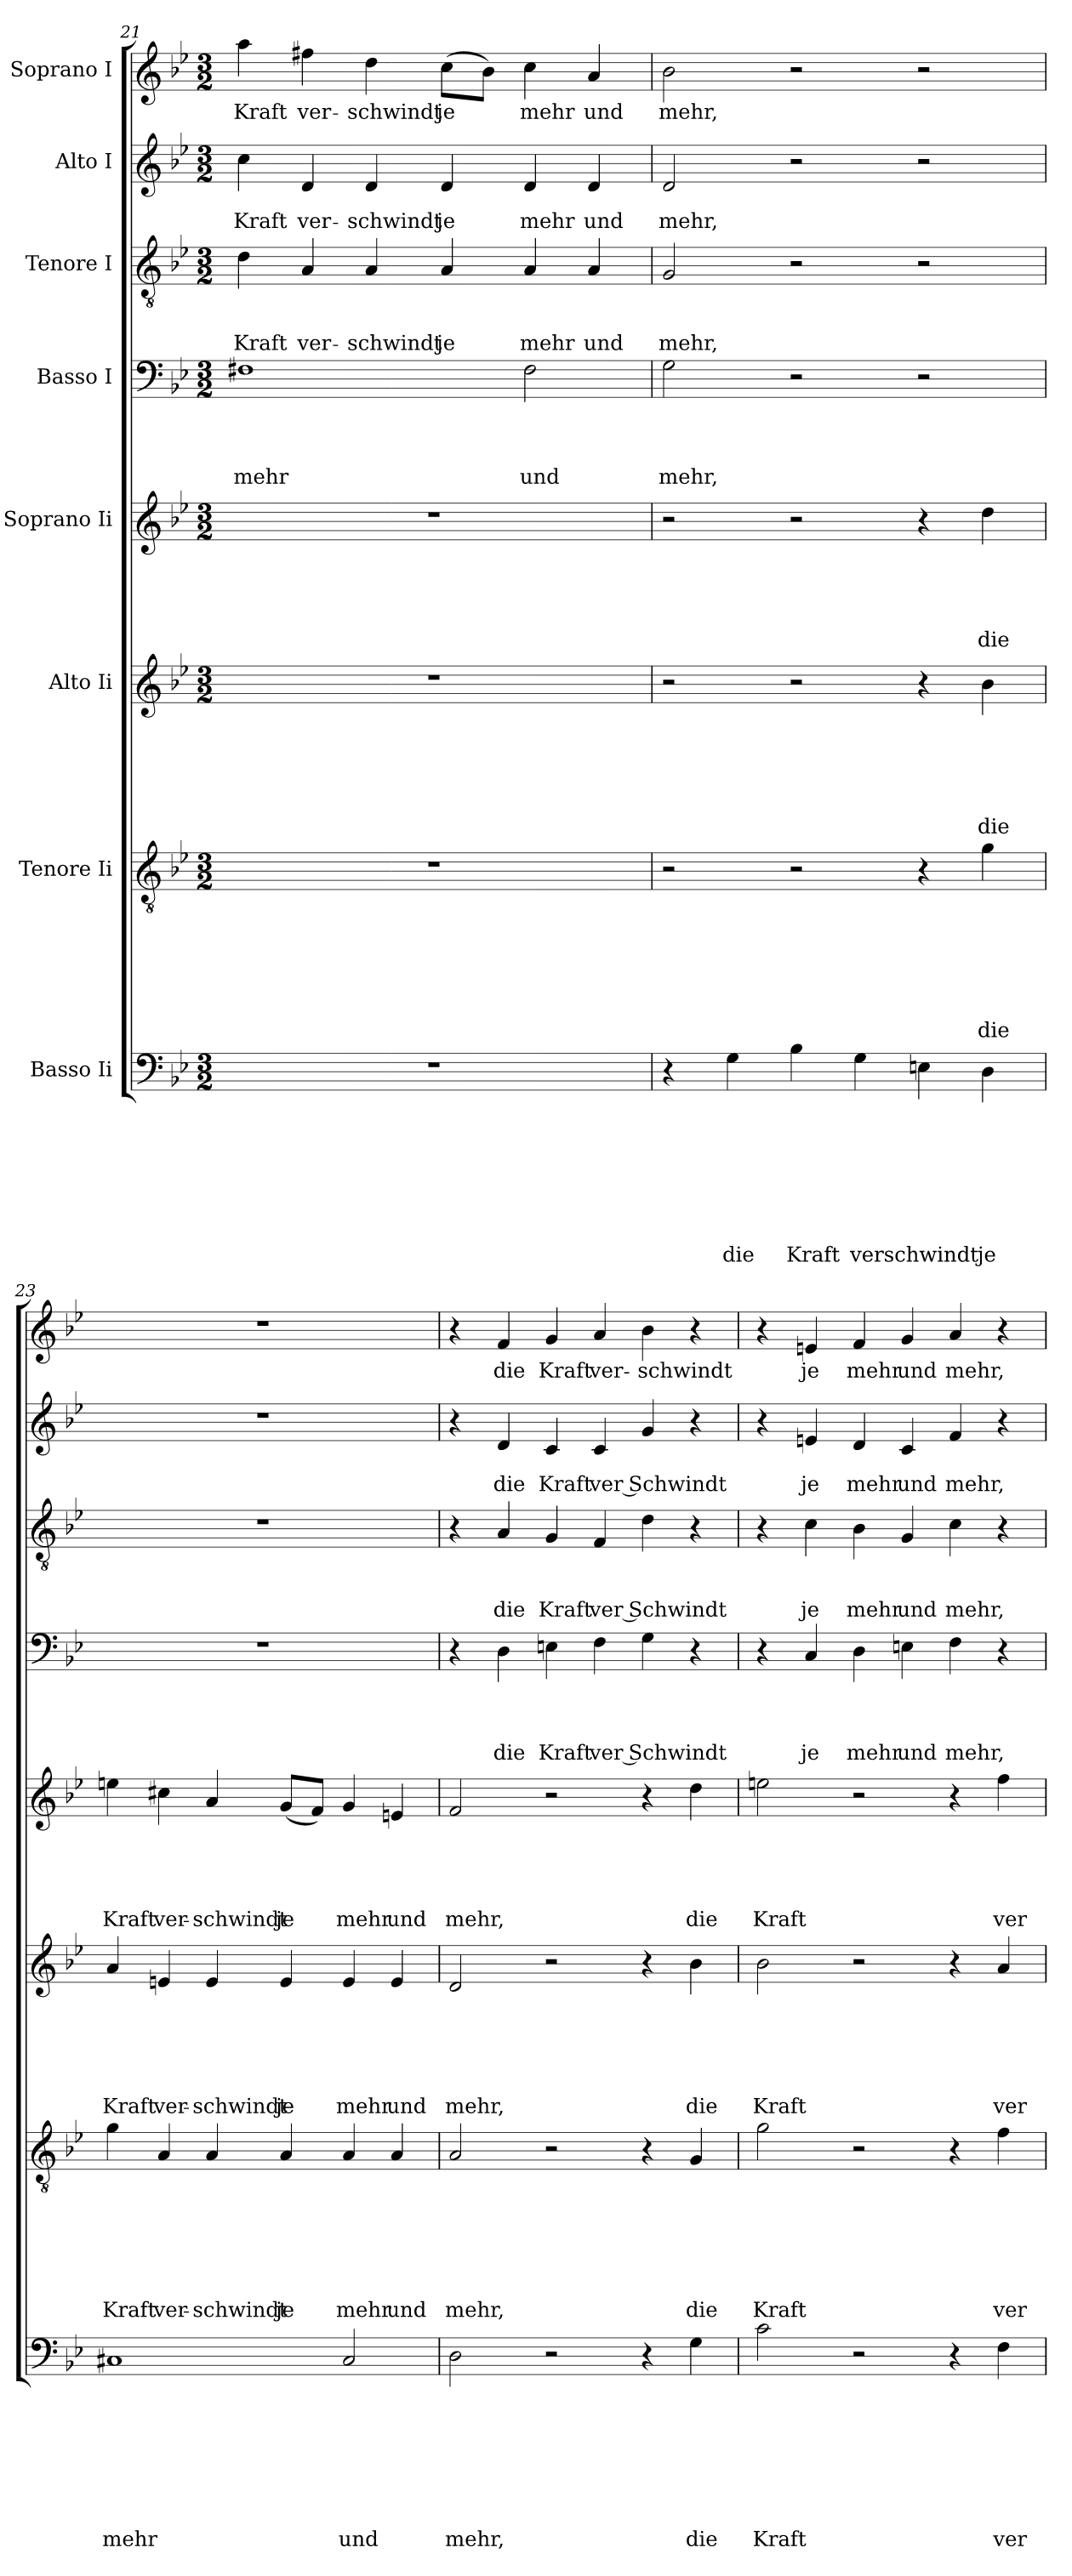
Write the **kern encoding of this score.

**kern	**text	**text	**text	**text	**text	**text	**text	**text	**kern	**text	**text	**text	**text	**text	**text	**text	**kern	**text	**text	**text	**text	**text	**text	**kern	**text	**text	**text	**text	**text	**kern	**text	**text	**text	**text	**kern	**text	**text	**text	**kern	**text	**text	**kern	**text
*part8	*part8	*part8	*part8	*part8	*part8	*part8	*part8	*part8	*part7	*part7	*part7	*part7	*part7	*part7	*part7	*part7	*part6	*part6	*part6	*part6	*part6	*part6	*part6	*part5	*part5	*part5	*part5	*part5	*part5	*part4	*part4	*part4	*part4	*part4	*part3	*part3	*part3	*part3	*part2	*part2	*part2	*part1	*part1
*staff8	*staff8	*staff8	*staff8	*staff8	*staff8	*staff8	*staff8	*staff8	*staff7	*staff7	*staff7	*staff7	*staff7	*staff7	*staff7	*staff7	*staff6	*staff6	*staff6	*staff6	*staff6	*staff6	*staff6	*staff5	*staff5	*staff5	*staff5	*staff5	*staff5	*staff4	*staff4	*staff4	*staff4	*staff4	*staff3	*staff3	*staff3	*staff3	*staff2	*staff2	*staff2	*staff1	*staff1
*I"Basso Ii	*	*	*	*	*	*	*	*	*I"Tenore Ii	*	*	*	*	*	*	*	*I"Alto Ii	*	*	*	*	*	*	*I"Soprano Ii	*	*	*	*	*	*I"Basso I	*	*	*	*	*I"Tenore I	*	*	*	*I"Alto I	*	*	*I"Soprano I	*
*clefF4	*	*	*	*	*	*	*	*	*clefGv2	*	*	*	*	*	*	*	*clefG2	*	*	*	*	*	*	*clefG2	*	*	*	*	*	*clefF4	*	*	*	*	*clefGv2	*	*	*	*clefG2	*	*	*clefG2	*
*k[b-e-]	*	*	*	*	*	*	*	*	*k[b-e-]	*	*	*	*	*	*	*	*k[b-e-]	*	*	*	*	*	*	*k[b-e-]	*	*	*	*	*	*k[b-e-]	*	*	*	*	*k[b-e-]	*	*	*	*k[b-e-]	*	*	*k[b-e-]	*
*B-:	*	*	*	*	*	*	*	*	*B-:	*	*	*	*	*	*	*	*B-:	*	*	*	*	*	*	*B-:	*	*	*	*	*	*B-:	*	*	*	*	*B-:	*	*	*	*B-:	*	*	*B-:	*
*M3/2	*	*	*	*	*	*	*	*	*M3/2	*	*	*	*	*	*	*	*M3/2	*	*	*	*	*	*	*M3/2	*	*	*	*	*	*M3/2	*	*	*	*	*M3/2	*	*	*	*M3/2	*	*	*M3/2	*
=21	=21	=21	=21	=21	=21	=21	=21	=21	=21	=21	=21	=21	=21	=21	=21	=21	=21	=21	=21	=21	=21	=21	=21	=21	=21	=21	=21	=21	=21	=21	=21	=21	=21	=21	=21	=21	=21	=21	=21	=21	=21	=21	=21
!LO:N:vis=1	!	!	!	!	!	!	!	!	!LO:N:vis=1	!	!	!	!	!	!	!	!LO:N:vis=1	!	!	!	!	!	!	!LO:N:vis=1	!	!	!	!	!	!	!	!	!	!LO:LY:b	!	!	!	!LO:LY:b	!	!	!LO:LY:b	!	!LO:LY:b
1.r	.	.	.	.	.	.	.	.	1.r	.	.	.	.	.	.	.	1.r	.	.	.	.	.	.	1.r	.	.	.	.	.	1F#X	.	.	.	mehr	4d\	.	.	Kraft	4cc\	.	Kraft	4aa\	Kraft
!	!	!	!	!	!	!	!	!	!	!	!	!	!	!	!	!	!	!	!	!	!	!	!	!	!	!	!	!	!	!	!	!	!	!	!	!	!	!LO:LY:b	!	!	!LO:LY:b	!	!LO:LY:b
.	.	.	.	.	.	.	.	.	.	.	.	.	.	.	.	.	.	.	.	.	.	.	.	.	.	.	.	.	.	.	.	.	.	.	4A/	.	.	ver-	4d/	.	ver-	4ff#X\	ver-
!	!	!	!	!	!	!	!	!	!	!	!	!	!	!	!	!	!	!	!	!	!	!	!	!	!	!	!	!	!	!	!	!	!	!	!	!	!	!LO:LY:b	!	!	!LO:LY:b	!	!LO:LY:b
.	.	.	.	.	.	.	.	.	.	.	.	.	.	.	.	.	.	.	.	.	.	.	.	.	.	.	.	.	.	.	.	.	.	.	4A/	.	.	-schwindt	4d/	.	-schwindt	4dd\	-schwindt
!	!	!	!	!	!	!	!	!	!	!	!	!	!	!	!	!	!	!	!	!	!	!	!	!	!	!	!	!	!	!	!	!	!	!	!	!	!	!LO:LY:b	!	!	!LO:LY:b	!	!LO:LY:b
.	.	.	.	.	.	.	.	.	.	.	.	.	.	.	.	.	.	.	.	.	.	.	.	.	.	.	.	.	.	.	.	.	.	.	4A/	.	.	je	4d/	.	je	(>8cc\L	je
.	.	.	.	.	.	.	.	.	.	.	.	.	.	.	.	.	.	.	.	.	.	.	.	.	.	.	.	.	.	.	.	.	.	.	.	.	.	.	.	.	.	8b-\J)	.
!	!	!	!	!	!	!	!	!	!	!	!	!	!	!	!	!	!	!	!	!	!	!	!	!	!	!	!	!	!	!	!	!	!	!LO:LY:b	!	!	!	!LO:LY:b	!	!	!LO:LY:b	!	!LO:LY:b
.	.	.	.	.	.	.	.	.	.	.	.	.	.	.	.	.	.	.	.	.	.	.	.	.	.	.	.	.	.	2F#\	.	.	.	und	4A/	.	.	mehr	4d/	.	mehr	4cc\	mehr
!	!	!	!	!	!	!	!	!	!	!	!	!	!	!	!	!	!	!	!	!	!	!	!	!	!	!	!	!	!	!	!	!	!	!	!	!	!	!LO:LY:b	!	!	!LO:LY:b	!	!LO:LY:b
.	.	.	.	.	.	.	.	.	.	.	.	.	.	.	.	.	.	.	.	.	.	.	.	.	.	.	.	.	.	.	.	.	.	.	4A/	.	.	und	4d/	.	und	4a/	und
!!LO:LB:g=z
=22	=22	=22	=22	=22	=22	=22	=22	=22	=22	=22	=22	=22	=22	=22	=22	=22	=22	=22	=22	=22	=22	=22	=22	=22	=22	=22	=22	=22	=22	=22	=22	=22	=22	=22	=22	=22	=22	=22	=22	=22	=22	=22	=22
!	!	!	!	!	!	!	!	!	!	!	!	!	!	!	!	!	!	!	!	!	!	!	!	!	!	!	!	!	!	!	!	!	!	!LO:LY:b	!	!	!	!LO:LY:b	!	!	!LO:LY:b	!	!LO:LY:b
4r	.	.	.	.	.	.	.	.	2r	.	.	.	.	.	.	.	2r	.	.	.	.	.	.	2r	.	.	.	.	.	2G\	.	.	.	mehr,	2G/	.	.	mehr,	2d/	.	mehr,	2b-\	mehr,
!	!	!	!	!	!	!	!	!LO:LY:b	!	!	!	!	!	!	!	!	!	!	!	!	!	!	!	!	!	!	!	!	!	!	!	!	!	!	!	!	!	!	!	!	!	!	!
4G\	.	.	.	.	.	.	.	die	.	.	.	.	.	.	.	.	.	.	.	.	.	.	.	.	.	.	.	.	.	.	.	.	.	.	.	.	.	.	.	.	.	.	.
!	!	!	!	!	!	!	!	!LO:LY:b	!	!	!	!	!	!	!	!	!	!	!	!	!	!	!	!	!	!	!	!	!	!	!	!	!	!	!	!	!	!	!	!	!	!	!
4B-\	.	.	.	.	.	.	.	Kraft	2r	.	.	.	.	.	.	.	2r	.	.	.	.	.	.	2r	.	.	.	.	.	2r	.	.	.	.	2r	.	.	.	2r	.	.	2r	.
!	!	!	!	!	!	!	!	!LO:LY:b	!	!	!	!	!	!	!	!	!	!	!	!	!	!	!	!	!	!	!	!	!	!	!	!	!	!	!	!	!	!	!	!	!	!	!
4G\	.	.	.	.	.	.	.	verschwindt	.	.	.	.	.	.	.	.	.	.	.	.	.	.	.	.	.	.	.	.	.	.	.	.	.	.	.	.	.	.	.	.	.	.	.
4En\	.	.	.	.	.	.	.	.	4r	.	.	.	.	.	.	.	4r	.	.	.	.	.	.	4r	.	.	.	.	.	2r	.	.	.	.	2r	.	.	.	2r	.	.	2r	.
!	!	!	!	!	!	!	!	!LO:LY:b	!	!	!	!	!	!	!	!LO:LY:b	!	!	!	!	!	!	!LO:LY:b	!	!	!	!	!	!LO:LY:b	!	!	!	!	!	!	!	!	!	!	!	!	!	!
4D\	.	.	.	.	.	.	.	je	4g\	.	.	.	.	.	.	die	4b-\	.	.	.	.	.	die	4dd\	.	.	.	.	die	.	.	.	.	.	.	.	.	.	.	.	.	.	.
=23	=23	=23	=23	=23	=23	=23	=23	=23	=23	=23	=23	=23	=23	=23	=23	=23	=23	=23	=23	=23	=23	=23	=23	=23	=23	=23	=23	=23	=23	=23	=23	=23	=23	=23	=23	=23	=23	=23	=23	=23	=23	=23	=23
!	!	!	!	!	!	!	!	!LO:LY:b	!	!	!	!	!	!	!	!LO:LY:b	!	!	!	!	!	!	!LO:LY:b	!	!	!	!	!	!LO:LY:b	!LO:N:vis=1	!	!	!	!	!LO:N:vis=1	!	!	!	!LO:N:vis=1	!	!	!LO:N:vis=1	!
1C#X	.	.	.	.	.	.	.	mehr	4g\	.	.	.	.	.	.	Kraft	4a/	.	.	.	.	.	Kraft	4een\	.	.	.	.	Kraft	1.r	.	.	.	.	1.r	.	.	.	1.r	.	.	1.r	.
!	!	!	!	!	!	!	!	!	!	!	!	!	!	!	!	!LO:LY:b	!	!	!	!	!	!	!LO:LY:b	!	!	!	!	!	!LO:LY:b	!	!	!	!	!	!	!	!	!	!	!	!	!	!
.	.	.	.	.	.	.	.	.	4A/	.	.	.	.	.	.	ver-	4en/	.	.	.	.	.	ver-	4cc#X\	.	.	.	.	ver-	.	.	.	.	.	.	.	.	.	.	.	.	.	.
!	!	!	!	!	!	!	!	!	!	!	!	!	!	!	!	!LO:LY:b	!	!	!	!	!	!	!LO:LY:b	!	!	!	!	!	!LO:LY:b	!	!	!	!	!	!	!	!	!	!	!	!	!	!
.	.	.	.	.	.	.	.	.	4A/	.	.	.	.	.	.	-schwindt	4e/	.	.	.	.	.	-schwindt	4a/	.	.	.	.	-schwindt	.	.	.	.	.	.	.	.	.	.	.	.	.	.
!	!	!	!	!	!	!	!	!	!	!	!	!	!	!	!	!LO:LY:b	!	!	!	!	!	!	!LO:LY:b	!	!	!	!	!	!LO:LY:b	!	!	!	!	!	!	!	!	!	!	!	!	!	!
.	.	.	.	.	.	.	.	.	4A/	.	.	.	.	.	.	je	4e/	.	.	.	.	.	je	(<8g/L	.	.	.	.	je	.	.	.	.	.	.	.	.	.	.	.	.	.	.
.	.	.	.	.	.	.	.	.	.	.	.	.	.	.	.	.	.	.	.	.	.	.	.	8f/J)	.	.	.	.	.	.	.	.	.	.	.	.	.	.	.	.	.	.	.
!	!	!	!	!	!	!	!	!LO:LY:b	!	!	!	!	!	!	!	!LO:LY:b	!	!	!	!	!	!	!LO:LY:b	!	!	!	!	!	!LO:LY:b	!	!	!	!	!	!	!	!	!	!	!	!	!	!
2C#/	.	.	.	.	.	.	.	und	4A/	.	.	.	.	.	.	mehr	4e/	.	.	.	.	.	mehr	4g/	.	.	.	.	mehr	.	.	.	.	.	.	.	.	.	.	.	.	.	.
!	!	!	!	!	!	!	!	!	!	!	!	!	!	!	!	!LO:LY:b	!	!	!	!	!	!	!LO:LY:b	!	!	!	!	!	!LO:LY:b	!	!	!	!	!	!	!	!	!	!	!	!	!	!
.	.	.	.	.	.	.	.	.	4A/	.	.	.	.	.	.	und	4e/	.	.	.	.	.	und	4en/	.	.	.	.	und	.	.	.	.	.	.	.	.	.	.	.	.	.	.
=24	=24	=24	=24	=24	=24	=24	=24	=24	=24	=24	=24	=24	=24	=24	=24	=24	=24	=24	=24	=24	=24	=24	=24	=24	=24	=24	=24	=24	=24	=24	=24	=24	=24	=24	=24	=24	=24	=24	=24	=24	=24	=24	=24
!	!	!	!	!	!	!	!	!LO:LY:b	!	!	!	!	!	!	!	!LO:LY:b	!	!	!	!	!	!	!LO:LY:b	!	!	!	!	!	!LO:LY:b	!	!	!	!	!	!	!	!	!	!	!	!	!	!
2D\	.	.	.	.	.	.	.	mehr,	2A/	.	.	.	.	.	.	mehr,	2d/	.	.	.	.	.	mehr,	2f/	.	.	.	.	mehr,	4r	.	.	.	.	4r	.	.	.	4r	.	.	4r	.
!	!	!	!	!	!	!	!	!	!	!	!	!	!	!	!	!	!	!	!	!	!	!	!	!	!	!	!	!	!	!	!	!	!	!LO:LY:b	!	!	!	!LO:LY:b	!	!	!LO:LY:b	!	!LO:LY:b
.	.	.	.	.	.	.	.	.	.	.	.	.	.	.	.	.	.	.	.	.	.	.	.	.	.	.	.	.	.	4D\	.	.	.	die	4A/	.	.	die	4d/	.	die	4f/	die
!	!	!	!	!	!	!	!	!	!	!	!	!	!	!	!	!	!	!	!	!	!	!	!	!	!	!	!	!	!	!	!	!	!	!LO:LY:b	!	!	!	!LO:LY:b	!	!	!LO:LY:b	!	!LO:LY:b
2r	.	.	.	.	.	.	.	.	2r	.	.	.	.	.	.	.	2r	.	.	.	.	.	.	2r	.	.	.	.	.	4En\	.	.	.	Kraft	4G/	.	.	Kraft	4c/	.	Kraft	4g/	Kraft
!	!	!	!	!	!	!	!	!	!	!	!	!	!	!	!	!	!	!	!	!	!	!	!	!	!	!	!	!	!	!	!	!	!	!LO:LY:b	!	!	!	!LO:LY:b	!	!	!LO:LY:b	!	!LO:LY:b
.	.	.	.	.	.	.	.	.	.	.	.	.	.	.	.	.	.	.	.	.	.	.	.	.	.	.	.	.	.	4F\	.	.	.	ver Schwindt	4F/	.	.	ver Schwindt	4c/	.	ver Schwindt	4a/	ver-
!	!	!	!	!	!	!	!	!	!	!	!	!	!	!	!	!	!	!	!	!	!	!	!	!	!	!	!	!	!	!	!	!	!	!	!	!	!	!	!	!	!	!	!LO:LY:b
4r	.	.	.	.	.	.	.	.	4r	.	.	.	.	.	.	.	4r	.	.	.	.	.	.	4r	.	.	.	.	.	4G\	.	.	.	.	4d\	.	.	.	4g/	.	.	4b-\	-schwindt
!	!	!	!	!	!	!	!	!LO:LY:b	!	!	!	!	!	!	!	!LO:LY:b	!	!	!	!	!	!	!LO:LY:b	!	!	!	!	!	!LO:LY:b	!	!	!	!	!	!	!	!	!	!	!	!	!	!
4G\	.	.	.	.	.	.	.	die	4G/	.	.	.	.	.	.	die	4b-\	.	.	.	.	.	die	4dd\	.	.	.	.	die	4r	.	.	.	.	4r	.	.	.	4r	.	.	4r	.
!!LO:PB:g=z
=25	=25	=25	=25	=25	=25	=25	=25	=25	=25	=25	=25	=25	=25	=25	=25	=25	=25	=25	=25	=25	=25	=25	=25	=25	=25	=25	=25	=25	=25	=25	=25	=25	=25	=25	=25	=25	=25	=25	=25	=25	=25	=25	=25
!	!	!	!	!	!	!	!	!LO:LY:b	!	!	!	!	!	!	!	!LO:LY:b	!	!	!	!	!	!	!LO:LY:b	!	!	!	!	!	!LO:LY:b	!	!	!	!	!	!	!	!	!	!	!	!	!	!
2c\	.	.	.	.	.	.	.	Kraft	2g\	.	.	.	.	.	.	Kraft	2b-\	.	.	.	.	.	Kraft	2een\	.	.	.	.	Kraft	4r	.	.	.	.	4r	.	.	.	4r	.	.	4r	.
!	!	!	!	!	!	!	!	!	!	!	!	!	!	!	!	!	!	!	!	!	!	!	!	!	!	!	!	!	!	!	!	!	!	!LO:LY:b	!	!	!	!LO:LY:b	!	!	!LO:LY:b	!	!LO:LY:b
.	.	.	.	.	.	.	.	.	.	.	.	.	.	.	.	.	.	.	.	.	.	.	.	.	.	.	.	.	.	4C/	.	.	.	je	4c\	.	.	je	4en/	.	je	4en/	je
!	!	!	!	!	!	!	!	!	!	!	!	!	!	!	!	!	!	!	!	!	!	!	!	!	!	!	!	!	!	!	!	!	!	!LO:LY:b	!	!	!	!LO:LY:b	!	!	!LO:LY:b	!	!LO:LY:b
2r	.	.	.	.	.	.	.	.	2r	.	.	.	.	.	.	.	2r	.	.	.	.	.	.	2r	.	.	.	.	.	4D\	.	.	.	mehr	4B-\	.	.	mehr	4d/	.	mehr	4f/	mehr
!	!	!	!	!	!	!	!	!	!	!	!	!	!	!	!	!	!	!	!	!	!	!	!	!	!	!	!	!	!	!	!	!	!	!LO:LY:b	!	!	!	!LO:LY:b	!	!	!LO:LY:b	!	!LO:LY:b
.	.	.	.	.	.	.	.	.	.	.	.	.	.	.	.	.	.	.	.	.	.	.	.	.	.	.	.	.	.	4En\	.	.	.	und	4G/	.	.	und	4c/	.	und	4g/	und
!	!	!	!	!	!	!	!	!	!	!	!	!	!	!	!	!	!	!	!	!	!	!	!	!	!	!	!	!	!	!	!	!	!	!LO:LY:b	!	!	!	!LO:LY:b	!	!	!LO:LY:b	!	!LO:LY:b
4r	.	.	.	.	.	.	.	.	4r	.	.	.	.	.	.	.	4r	.	.	.	.	.	.	4r	.	.	.	.	.	4F\	.	.	.	mehr,	4c\	.	.	mehr,	4f/	.	mehr,	4a/	mehr,
!	!	!	!	!	!	!	!	!LO:LY:b	!	!	!	!	!	!	!	!LO:LY:b	!	!	!	!	!	!	!LO:LY:b	!	!	!	!	!	!LO:LY:b	!	!	!	!	!	!	!	!	!	!	!	!	!	!
4F\	.	.	.	.	.	.	.	ver-	4f\	.	.	.	.	.	.	ver-	4a/	.	.	.	.	.	ver-	4ff\	.	.	.	.	ver-	4r	.	.	.	.	4r	.	.	.	4r	.	.	4r	.
=	=	=	=	=	=	=	=	=	=	=	=	=	=	=	=	=	=	=	=	=	=	=	=	=	=	=	=	=	=	=	=	=	=	=	=	=	=	=	=	=	=	=	=
*-	*-	*-	*-	*-	*-	*-	*-	*-	*-	*-	*-	*-	*-	*-	*-	*-	*-	*-	*-	*-	*-	*-	*-	*-	*-	*-	*-	*-	*-	*-	*-	*-	*-	*-	*-	*-	*-	*-	*-	*-	*-	*-	*-
